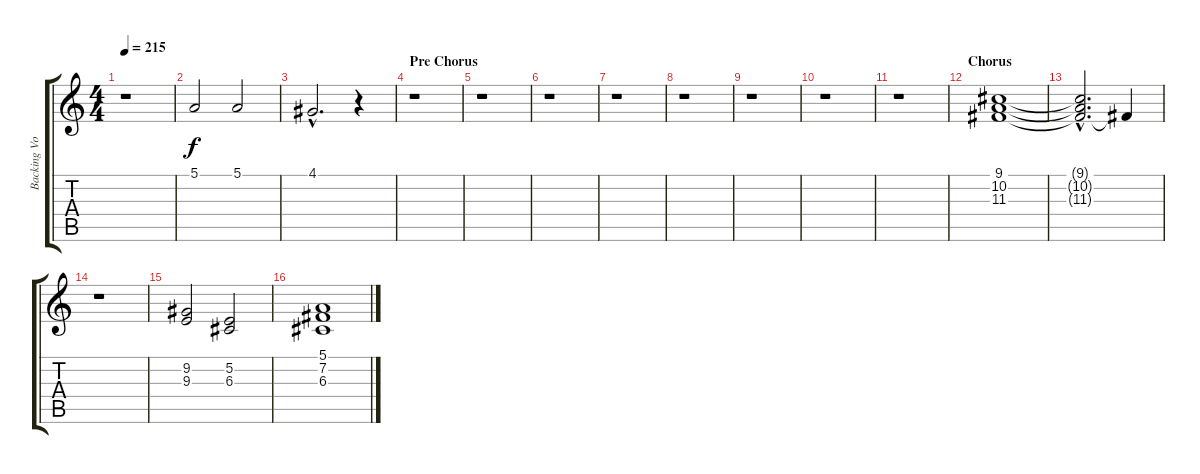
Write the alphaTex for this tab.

\track ("Backing Vocals" "Backing Vo") {instrument choiraahs}
\staff {score tabs}
\tuning (E4 B3 G3 D3 A2 E2) {hide}
\ts (4 4)
\tempo 215
\clef g2
\ks c
r.1{dy f} |
5.1.2 5.1.2 |
4.1{hac}.2{d} r.4 |
\section ("" "Pre Chorus")
r.1 |
r.1 |
r.1 |
r.1 |
r.1 |
r.1 |
r.1 |
r.1 |
\section ("" "Chorus")
(9.1 10.2 11.3).1 |
(9.1{hac t} 10.2{hac t} 11.3{hac t}).2{d} 11.3{t}.4 |
r.1 |
(9.2 9.3).2 (5.2 6.3).2 |
(5.1 7.2 6.3).1
